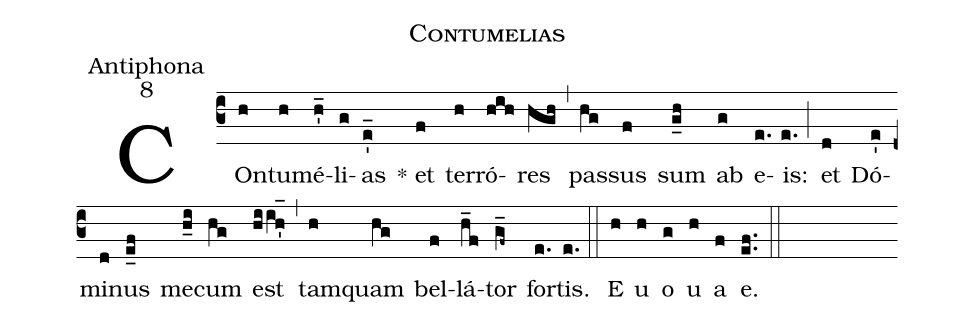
name:Contumelias;
office-part:Antiphona;
mode:8;
%%
(c3) COn(h)tu(h)mé(h_')li(g)as(e_') * et(f) ter(h)ró(hih)res(hgh) (,) pas(hg)sus(f) sum(g_h) ab(g) e(e.)is:(e.) (;) et(d) Dó(e')mi(d)nus(e_f) me(h_i)cum(hg) est(hiih'_1) (,) tam(h)quam(hg) bel(f)lá(h_f)tor(g_f~) for(e.)tis.(e.) (::) E(h) u(h) o(g) u(h) a(f) e.(ef..) (::)
